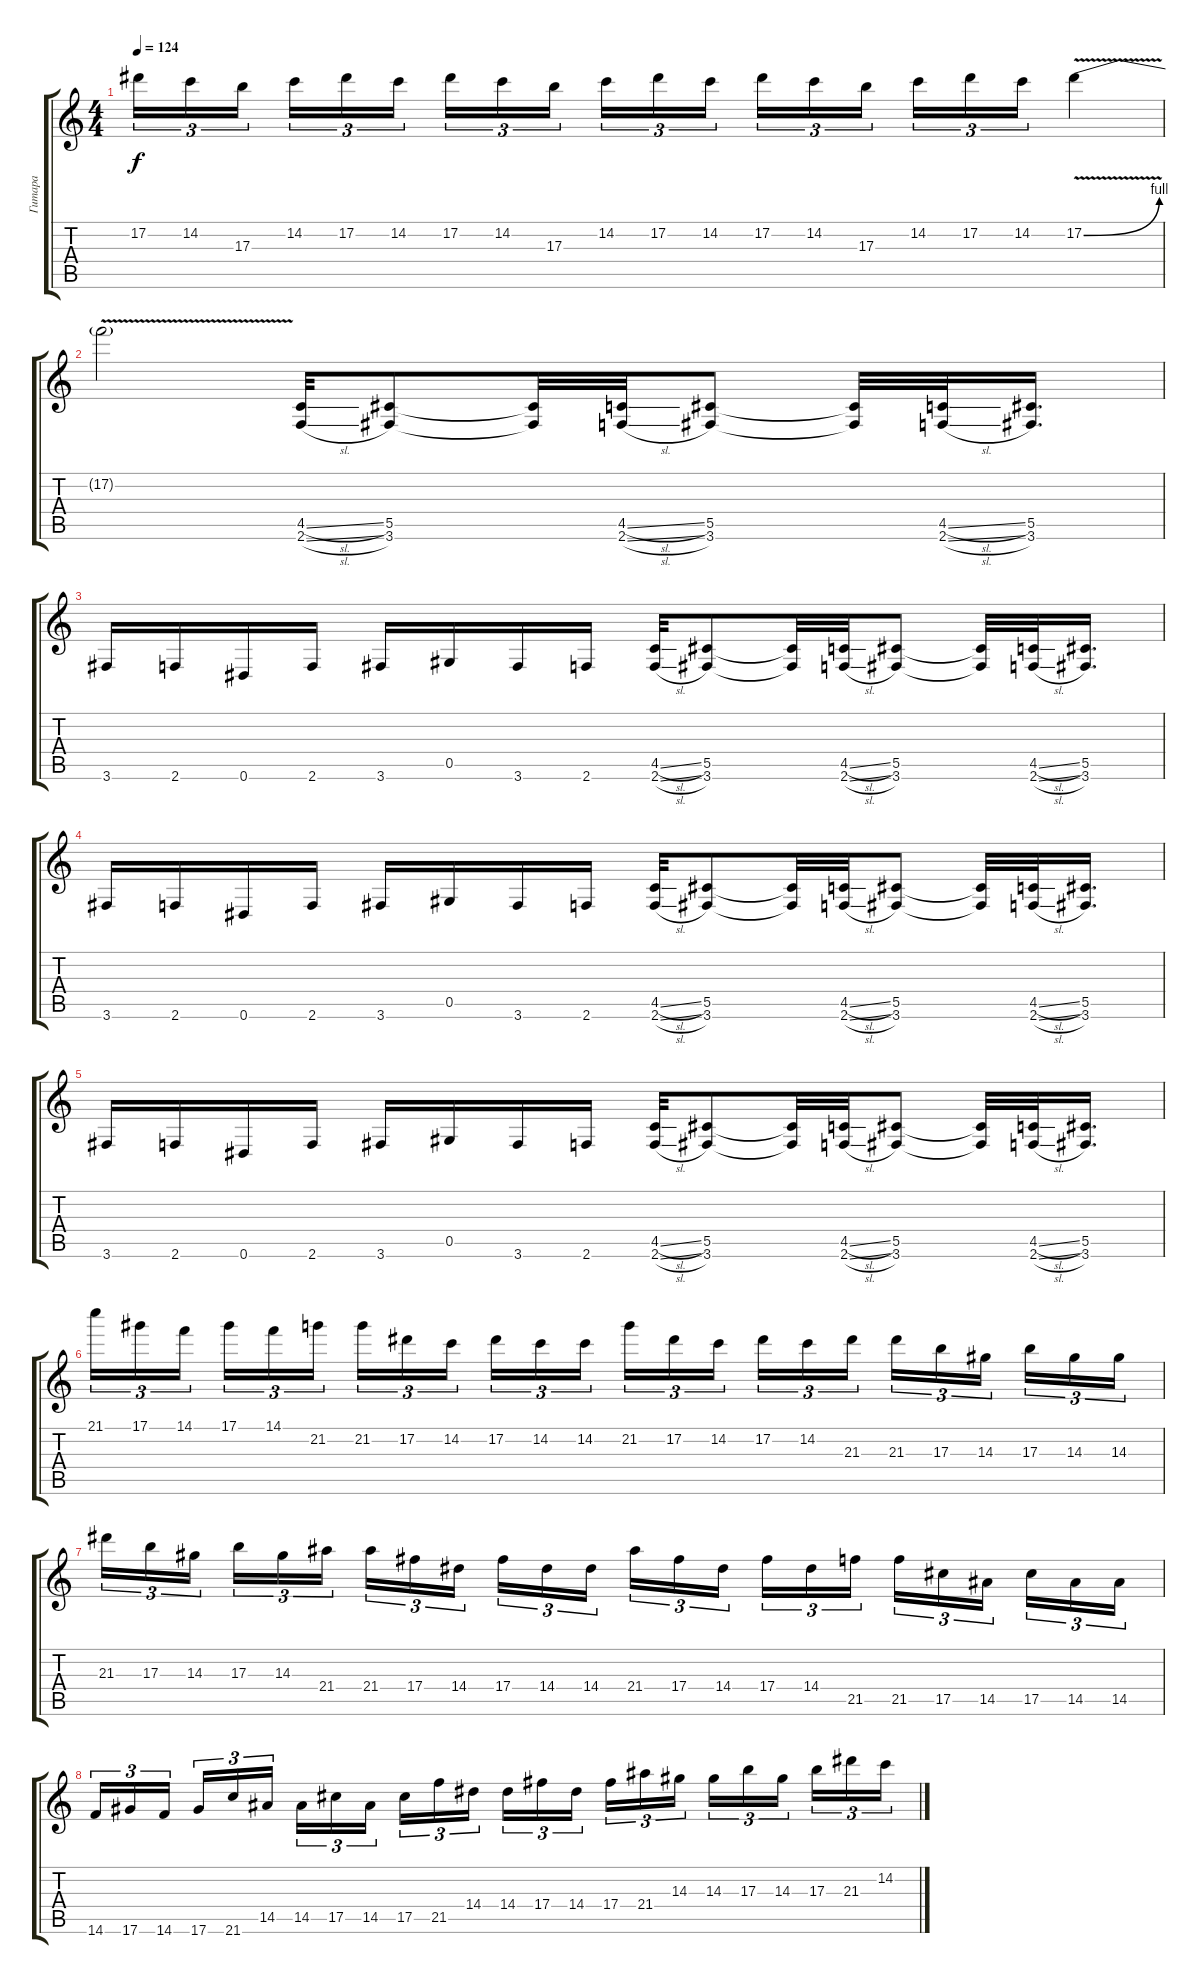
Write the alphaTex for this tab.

\track ("Гитара" "Гитара") {instrument distortionguitar}
\staff {score tabs}
\tuning (Eb4 Bb3 Gb3 Db3 Ab2 Eb2) {hide}
\ts (4 4)
\tempo 124
\clef g2
\ks c
17.2.16{tu (3 2) dy f} 14.2.16{tu (3 2)} 17.3.16{tu (3 2) beam splitsecondary} 14.2.16{tu (3 2)} 17.2.16{tu (3 2)} 14.2.16{tu (3 2)} 17.2.16{tu (3 2)} 14.2.16{tu (3 2)} 17.3.16{tu (3 2) beam splitsecondary} 14.2.16{tu (3 2)} 17.2.16{tu (3 2)} 14.2.16{tu (3 2)} 17.2.16{tu (3 2)} 14.2.16{tu (3 2)} 17.3.16{tu (3 2) beam splitsecondary} 14.2.16{tu (3 2)} 17.2.16{tu (3 2)} 14.2.16{tu (3 2)} 17.2{be (bend 0 0 60 4) v}.4 |
17.2{t}.2 (4.5{sl} 2.6{sl}).32 (5.5 3.6).8 (5.5{t} 3.6{t}).32 (4.5{sl} 2.6{sl}).32 (5.5 3.6).8 (5.5{t} 3.6{t}).32 (4.5{sl} 2.6{sl}).32 (5.5 3.6).16{d} |
3.6.16 2.6.16 0.6.16 2.6.16 3.6.16 0.5.16 3.6.16 2.6.16 (4.5{sl} 2.6{sl}).32 (5.5 3.6).8 (5.5{t} 3.6{t}).32 (4.5{sl} 2.6{sl}).32 (5.5 3.6).8 (5.5{t} 3.6{t}).32 (4.5{sl} 2.6{sl}).32 (5.5 3.6).16{d} |
3.6.16 2.6.16 0.6.16 2.6.16 3.6.16 0.5.16 3.6.16 2.6.16 (4.5{sl} 2.6{sl}).32 (5.5 3.6).8 (5.5{t} 3.6{t}).32 (4.5{sl} 2.6{sl}).32 (5.5 3.6).8 (5.5{t} 3.6{t}).32 (4.5{sl} 2.6{sl}).32 (5.5 3.6).16{d} |
3.6.16 2.6.16 0.6.16 2.6.16 3.6.16 0.5.16 3.6.16 2.6.16 (4.5{sl} 2.6{sl}).32 (5.5 3.6).8 (5.5{t} 3.6{t}).32 (4.5{sl} 2.6{sl}).32 (5.5 3.6).8 (5.5{t} 3.6{t}).32 (4.5{sl} 2.6{sl}).32 (5.5 3.6).16{d} |
21.1.16{tu (3 2)} 17.1.16{tu (3 2)} 14.1.16{tu (3 2) beam splitsecondary} 17.1.16{tu (3 2)} 14.1.16{tu (3 2)} 21.2.16{tu (3 2)} 21.2.16{tu (3 2)} 17.2.16{tu (3 2)} 14.2.16{tu (3 2) beam splitsecondary} 17.2.16{tu (3 2)} 14.2.16{tu (3 2)} 14.2.16{tu (3 2)} 21.2.16{tu (3 2)} 17.2.16{tu (3 2)} 14.2.16{tu (3 2) beam splitsecondary} 17.2.16{tu (3 2)} 14.2.16{tu (3 2)} 21.3.16{tu (3 2)} 21.3.16{tu (3 2)} 17.3.16{tu (3 2)} 14.3.16{tu (3 2) beam splitsecondary} 17.3.16{tu (3 2)} 14.3.16{tu (3 2)} 14.3.16{tu (3 2)} |
21.3.16{tu (3 2)} 17.3.16{tu (3 2)} 14.3.16{tu (3 2) beam splitsecondary} 17.3.16{tu (3 2)} 14.3.16{tu (3 2)} 21.4.16{tu (3 2)} 21.4.16{tu (3 2)} 17.4.16{tu (3 2)} 14.4.16{tu (3 2) beam splitsecondary} 17.4.16{tu (3 2)} 14.4.16{tu (3 2)} 14.4.16{tu (3 2)} 21.4.16{tu (3 2)} 17.4.16{tu (3 2)} 14.4.16{tu (3 2) beam splitsecondary} 17.4.16{tu (3 2)} 14.4.16{tu (3 2)} 21.5.16{tu (3 2)} 21.5.16{tu (3 2)} 17.5.16{tu (3 2)} 14.5.16{tu (3 2) beam splitsecondary} 17.5.16{tu (3 2)} 14.5.16{tu (3 2)} 14.5.16{tu (3 2)} |
14.6.16{tu (3 2)} 17.6.16{tu (3 2)} 14.6.16{tu (3 2) beam splitsecondary} 17.6.16{tu (3 2)} 21.6.16{tu (3 2)} 14.5.16{tu (3 2)} 14.5.16{tu (3 2)} 17.5.16{tu (3 2)} 14.5.16{tu (3 2) beam splitsecondary} 17.5.16{tu (3 2)} 21.5.16{tu (3 2)} 14.4.16{tu (3 2)} 14.4.16{tu (3 2)} 17.4.16{tu (3 2)} 14.4.16{tu (3 2) beam splitsecondary} 17.4.16{tu (3 2)} 21.4.16{tu (3 2)} 14.3.16{tu (3 2)} 14.3.16{tu (3 2)} 17.3.16{tu (3 2)} 14.3.16{tu (3 2) beam splitsecondary} 17.3.16{tu (3 2)} 21.3.16{tu (3 2)} 14.2.16{tu (3 2)}
